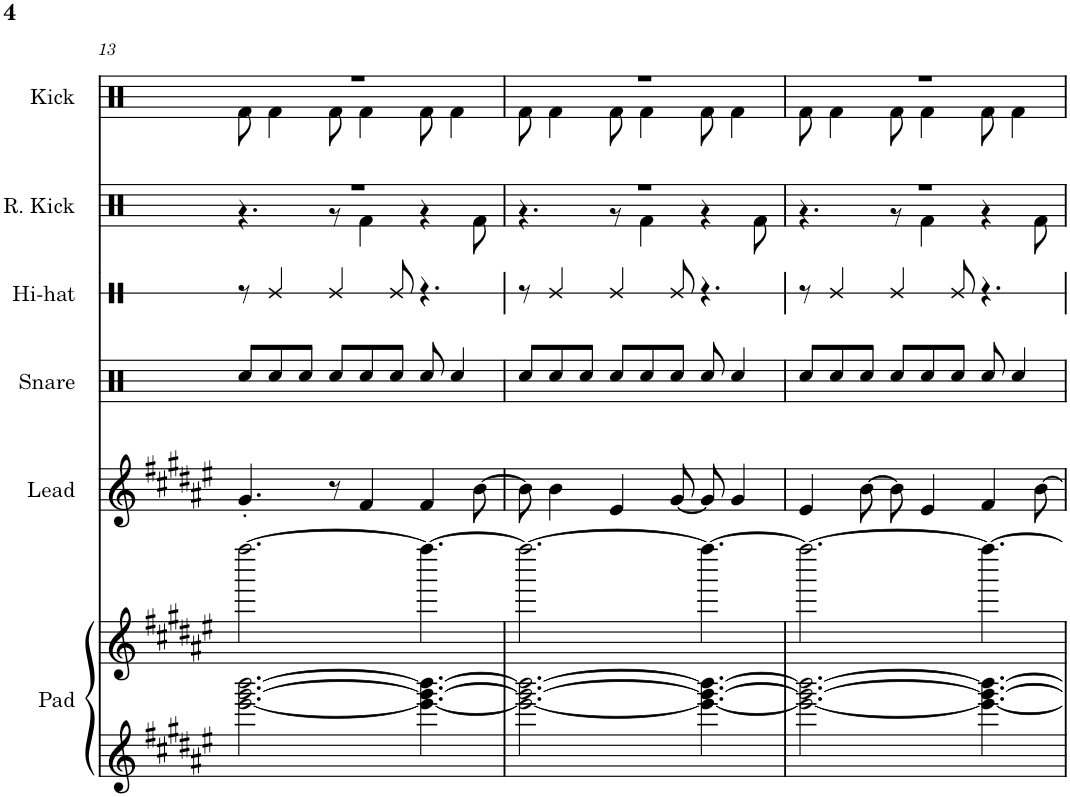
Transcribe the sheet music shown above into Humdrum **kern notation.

**kern	**kern	**kern	**kern	**kern	**kern	**kern
*part6	*part6	*part5	*part4	*part3	*part2	*part1
*staff7	*staff6	*staff5	*staff4	*staff3	*staff2	*staff1
*I"Pad	*	*I"Lead	*I"Snare	*I"Hi-hat	*I"Reverb Kick	*I"Kick
*I'Pad	*	*I'Lead	*I'Snare	*I'Hi-hat	*I'R. Kick	*I'Kick
!!LO:PB:g=z
*clefG2	*clefG2	*clefG2	*clefX	*clefX	*clefX	*clefX
*k[f#c#g#d#a#e#]	*k[f#c#g#d#a#e#]	*k[f#c#g#d#a#e#]	*k[f#c#g#d#a#e#]	*k[f#c#g#d#a#e#]	*k[f#c#g#d#a#e#]	*k[f#c#g#d#a#e#]
*M9/8	*M9/8	*M9/8	*M9/8	*M9/8	*M9/8	*M9/8
=13	=13	=13	=13	=13	=13	=13
*	*	*	*	*	*^	*^
[2.eee#\ [2.ggg#\ [2.bbb\	[2.ffff#\	4.g#'/	8Rcc/L	8r	8%9r	4.r	8%9r	8Rf\
.	.	.	8Rcc/	4Re/	.	.	.	4Rf\
.	.	.	8Rcc/J	.	.	.	.	.
.	.	8r	8Rcc/L	4Re/	.	8r	.	8Rf\
.	.	4f#/	8Rcc/	.	.	4Rf\	.	4Rf\
.	.	.	8Rcc/J	8Re/	.	.	.	.
4.eee#\_ 4.ggg#\_ 4.bbb\_	4.ffff#\_	4f#/	8Rcc/	4.r	.	4r	.	8Rf\
.	.	.	4Rcc/	.	.	.	.	4Rf\
.	.	[8b\	.	.	.	8Rf\	.	.
=14	=14	=14	=14	=14	=14	=14	=14	=14
2.eee#\_ 2.ggg#\_ 2.bbb\_	2.ffff#\_	8b\]	8Rcc/L	8r	8%9r	4.r	8%9r	8Rf\
.	.	4b\	8Rcc/	4Re/	.	.	.	4Rf\
.	.	.	8Rcc/J	.	.	.	.	.
.	.	4e#/	8Rcc/L	4Re/	.	8r	.	8Rf\
.	.	.	8Rcc/	.	.	4Rf\	.	4Rf\
.	.	[8g#/	8Rcc/J	8Re/	.	.	.	.
4.eee#\_ 4.ggg#\_ 4.bbb\_	4.ffff#\_	8g#/]	8Rcc/	4.r	.	4r	.	8Rf\
.	.	4g#/	4Rcc/	.	.	.	.	4Rf\
.	.	.	.	.	.	8Rf\	.	.
=15	=15	=15	=15	=15	=15	=15	=15	=15
2.eee#\_ 2.ggg#\_ 2.bbb\_	2.ffff#\_	4e#/	8Rcc/L	8r	8%9r	4.r	8%9r	8Rf\
.	.	.	8Rcc/	4Re/	.	.	.	4Rf\
.	.	[8b\	8Rcc/J	.	.	.	.	.
.	.	8b\]	8Rcc/L	4Re/	.	8r	.	8Rf\
.	.	4e#/	8Rcc/	.	.	4Rf\	.	4Rf\
.	.	.	8Rcc/J	8Re/	.	.	.	.
4.eee#\_ 4.ggg#\_ 4.bbb\_	4.ffff#\_	4f#/	8Rcc/	4.r	.	4r	.	8Rf\
.	.	.	4Rcc/	.	.	.	.	4Rf\
.	.	[8b\	.	.	.	8Rf\	.	.
*	*	*	*	*	*v	*v	*	*
*	*	*	*	*	*	*v	*v
=	=	=	=	=	=	=
*-	*-	*-	*-	*-	*-	*-
